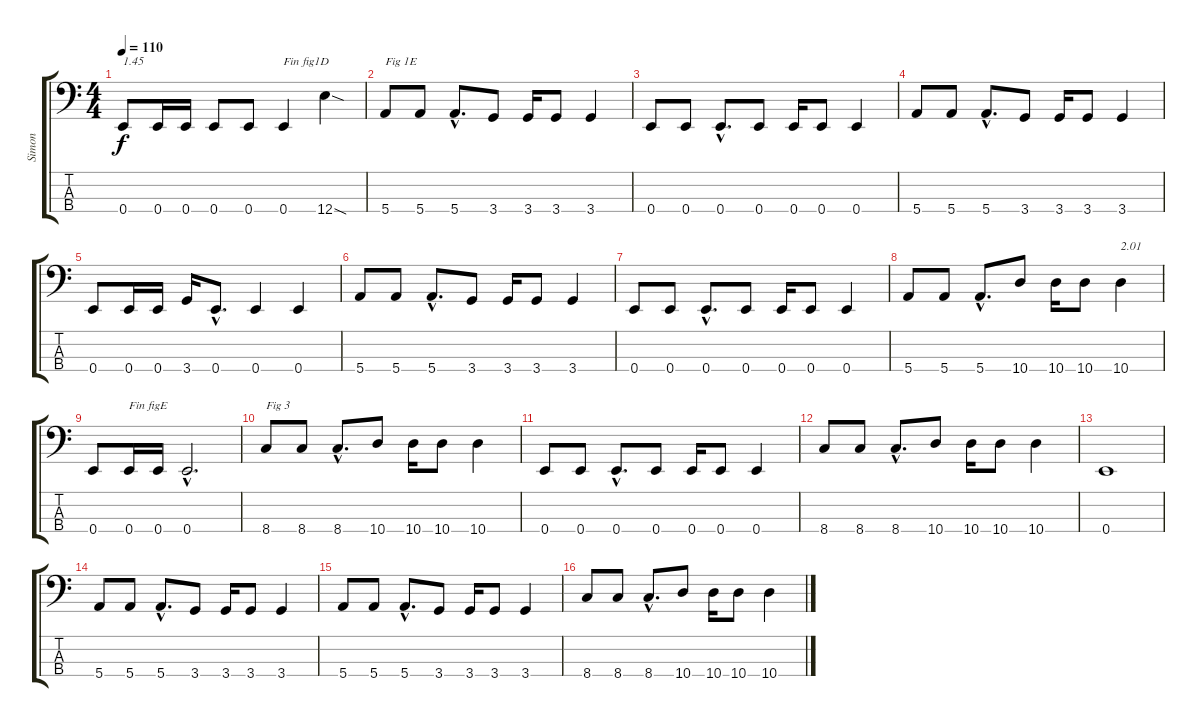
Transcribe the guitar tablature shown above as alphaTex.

\track ("Simon" "Simon") {instrument electricbasspick}
\staff {score tabs}
\tuning (G2 D2 A1 E1) {hide}
\ts (4 4)
\tempo 110
\clef f4
\ks c
0.4.8{txt "1.45" dy f} 0.4.16 0.4.16 0.4.8 0.4.8 0.4.4{txt "Fin fig1D"} 12.4{sod}.4 |
5.4.8{txt "Fig 1E"} 5.4.8 5.4{hac}.8{d} 3.4.8 3.4.16 3.4.8 3.4.4 |
0.4.8 0.4.8 0.4{hac}.8{d} 0.4.8 0.4.16 0.4.8 0.4.4 |
5.4.8 5.4.8 5.4{hac}.8{d} 3.4.8 3.4.16 3.4.8 3.4.4 |
0.4.8 0.4.16 0.4.16 3.4.16 0.4{hac}.8{d} 0.4.4 0.4.4 |
5.4.8 5.4.8 5.4{hac}.8{d} 3.4.8 3.4.16 3.4.8 3.4.4 |
0.4.8 0.4.8 0.4{hac}.8{d} 0.4.8 0.4.16 0.4.8 0.4.4 |
5.4.8 5.4.8 5.4{hac}.8{d} 10.4.8 10.4.16 10.4.8 10.4.4{txt "2.01"} |
0.4.8 0.4.16{txt "Fin figE"} 0.4.16 0.4{hac}.2{d} |
8.4.8{txt "Fig 3"} 8.4.8 8.4{hac}.8{d} 10.4.8 10.4.16 10.4.8 10.4.4 |
0.4.8 0.4.8 0.4{hac}.8{d} 0.4.8 0.4.16 0.4.8 0.4.4 |
8.4.8 8.4.8 8.4{hac}.8{d} 10.4.8 10.4.16 10.4.8 10.4.4 |
0.4.1 |
5.4.8 5.4.8 5.4{hac}.8{d} 3.4.8 3.4.16 3.4.8 3.4.4 |
5.4.8 5.4.8 5.4{hac}.8{d} 3.4.8 3.4.16 3.4.8 3.4.4 |
8.4.8 8.4.8 8.4{hac}.8{d} 10.4.8 10.4.16 10.4.8 10.4.4
